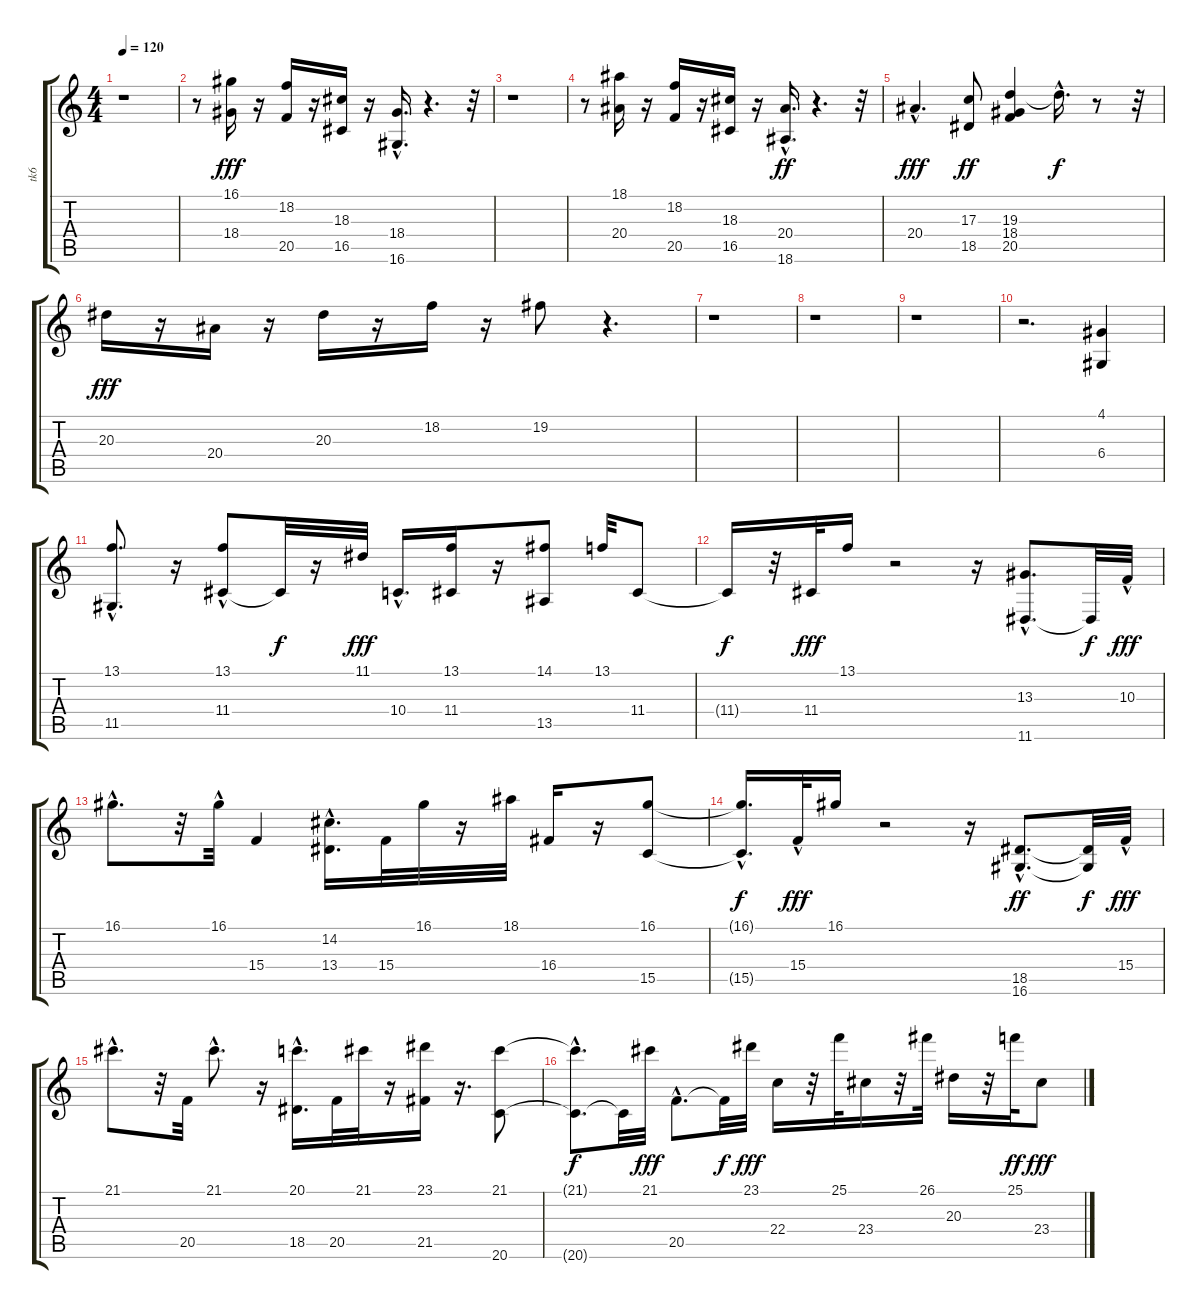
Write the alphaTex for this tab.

\track ("tk6" "tk6") {instrument stringensemble1}
\staff {score tabs}
\tuning (E4 B3 G3 D3 A2 E2) {hide}
\ts (4 4)
\tempo 120
\clef g2
\ks c
r.1{dy fff} |
r.8 (16.1 18.4).16 r.16 (18.2 20.5).16 r.16 (18.3 16.5).16 r.16 (18.4 16.6{hac}).16{d} r.4{d} r.32 |
r.1 |
r.8 (18.1 20.4).16 r.16 (18.2 20.5).16 r.16 (18.3 16.5).16 r.16 (20.4{hac} 18.6).16{d dy ff} r.4{d} r.32 |
20.4{hac}.4{d dy fff} (17.3 18.5).8{dy ff} (19.3 18.4 20.5).4 19.3{hac t}.16{d dy f} r.8 r.32 |
20.3.16{dy fff} r.16 20.4.16 r.16 20.3.16 r.16 18.2.16 r.16 19.2.8 r.4{d} |
r.1 |
r.1 |
r.1 |
r.2{d} (4.1 6.4).4 |
(13.1{hac} 11.5).8{d} r.16 (13.1{hac} 11.4).8 11.4{t}.32{dy f} r.16 11.1.32{dy fff} 10.4{hac}.16{d} (13.1 11.4).16 r.16 (14.1 13.5).8 13.1.32 11.4.8 |
11.4{t}.16{dy f} r.32 11.4.32{dy fff} 13.1.16 r.2 r.16 (13.3{hac} 11.6{hac}).8{d} 11.6{t}.32{dy f} 10.3{hac}.32{dy fff} |
16.1{hac}.8{d} r.32 16.1{hac}.32 15.4.4 (14.2 13.4{hac}).16{d} 15.4.32 16.1.32 r.16 18.1.32 16.4.16 r.16 (16.1 15.5).8 |
(16.1{hac t} 15.5{hac t}).16{d dy f} 15.4{hac}.32{dy fff} 16.1.16 r.2 r.16 (18.5{hac} 16.6{hac}).8{d dy ff} (18.5{t} 16.6{t}).32{dy f} 15.4{hac}.32{dy fff} |
21.1{hac}.8{d} r.32 20.5.32 21.1{hac}.8{d} r.16 (20.1 18.5{hac}).16{d} 20.5.32 21.1.32 r.16 (23.1 21.5).16 r.16{d} (21.1 20.6).8 |
(21.1{hac t} 20.6{hac t}).8{d dy f} 20.6{t}.32 21.1.32{dy fff} 20.5{hac}.8{d} 20.5{t}.32{dy f} 23.1.32{dy fff} 22.4.16 r.32 25.1.32 23.4.16 r.32 26.1.32 20.3.16 r.32 25.1.32{dy ff} 23.4.8{dy fff}
